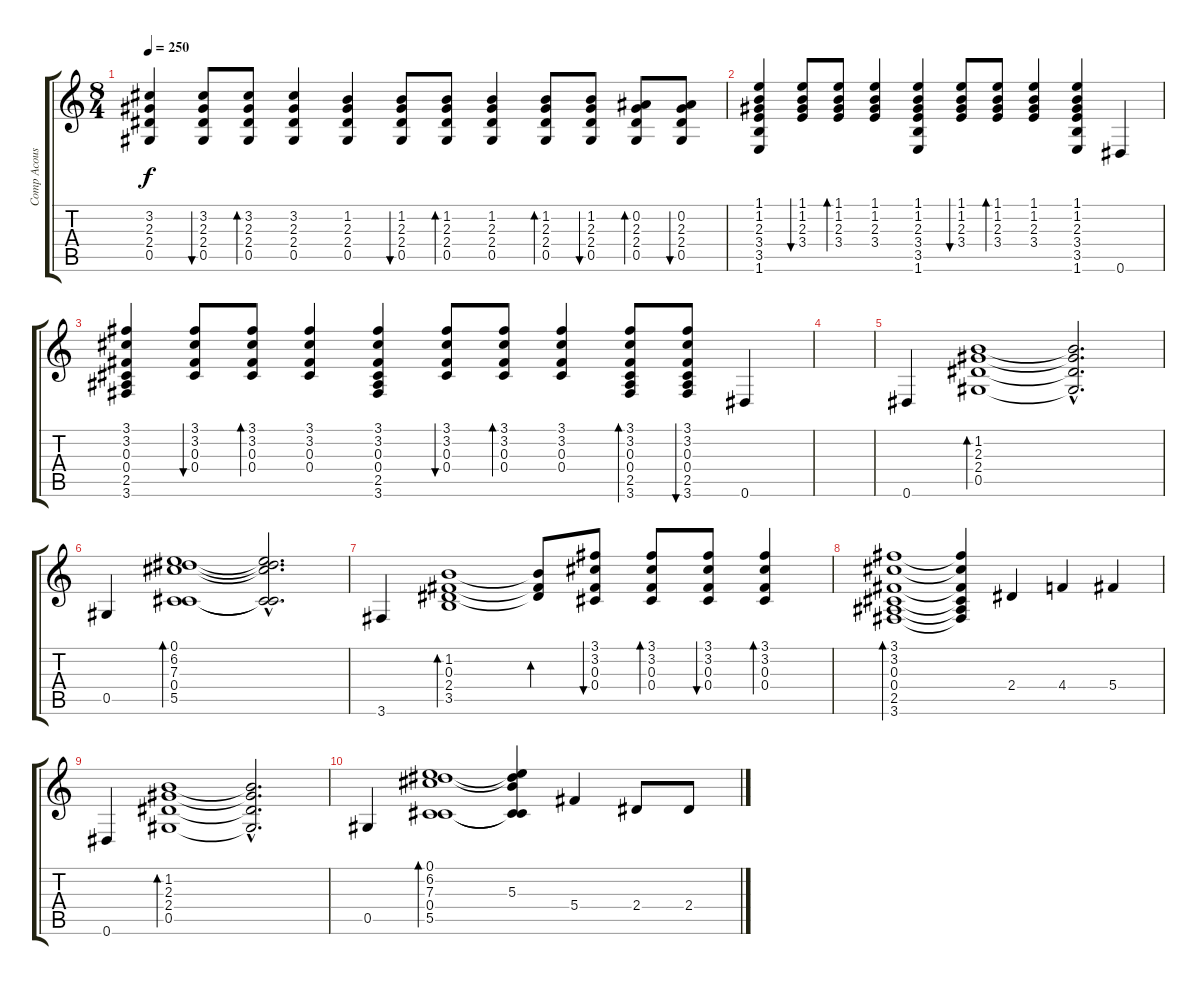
\track ("Comp Acoustic Guitar" "Comp Acous") {instrument acousticguitarnylon}
\staff {score tabs}
\tuning (Eb4 Bb3 Gb3 Db3 Ab2 Eb2) {hide}
\ts (8 4)
\tempo 250
\clef g2
\ks c
(3.2 2.3 2.4 0.5).4{dy f} (3.2 2.3 2.4 0.5).8{bu 240} (3.2 2.3 2.4 0.5).8{bd 240} (3.2 2.3 2.4 0.5).4 (1.2 2.3 2.4 0.5).4 (1.2 2.3 2.4 0.5).8{bu 240} (1.2 2.3 2.4 0.5).8{bd 240} (1.2 2.3 2.4 0.5).4 (1.2 2.3 2.4 0.5).8{bd 240} (1.2 2.3 2.4 0.5).8{bu 240} (0.2 2.3 2.4 0.5).8{bd 240} (0.2 2.3 2.4 0.5).8{bu 240} |
(1.1 1.2 2.3 3.4 3.5 1.6).4 (1.1 1.2 2.3 3.4).8{bu 240} (1.1 1.2 2.3 3.4).8{bd 240} (1.1 1.2 2.3 3.4).4 (1.1 1.2 2.3 3.4 3.5 1.6).4 (1.1 1.2 2.3 3.4).8{bu 240} (1.1 1.2 2.3 3.4).8{bd 240} (1.1 1.2 2.3 3.4).4 (1.1 1.2 2.3 3.4 3.5 1.6).4 0.6.4 |
(3.1 3.2 0.3 0.4 2.5 3.6).4 (3.1 3.2 0.3 0.4).8{bu 240} (3.1 3.2 0.3 0.4).8{bd 240} (3.1 3.2 0.3 0.4).4 (3.1 3.2 0.3 0.4 2.5 3.6).4 (3.1 3.2 0.3 0.4).8{bu 240} (3.1 3.2 0.3 0.4).8{bd 240} (3.1 3.2 0.3 0.4).4 (3.1 3.2 0.3 0.4 2.5 3.6).8{bd 240} (3.1 3.2 0.3 0.4 2.5 3.6).8{bu 240} 0.6.4 |
|
0.6.4 (1.2 2.3 2.4 0.5).1{bd 480} (1.2{hac t} 2.3{hac t} 2.4{hac t} 0.5{hac t}).2{d} |
0.5.4 (0.1 6.2 7.3 0.4 5.5).1{bd 480} (0.1{hac t} 6.2{hac t} 7.3{hac t} 0.4{hac t} 5.5{hac t}).2{d} |
3.6.4 (1.2 0.3 2.4 3.5).1{bd 480} (1.2{t} 0.3{t} 2.4{t}).8{bd 240} (3.1 3.2 0.3 0.4).8{bu 240} (3.1 3.2 0.3 0.4).8{bd 240} (3.1 3.2 0.3 0.4).8{bu 240} (3.1 3.2 0.3 0.4).4{bd 480} |
(3.1 3.2 0.3 0.4 2.5 3.6).1{bd 480} (3.1{t} 3.2{t} 0.3{t} 0.4{t} 2.5{t} 3.6{t}).4 2.4.4 4.4.4 5.4.4 |
0.6.4 (1.2 2.3 2.4 0.5).1{bd 480} (1.2{hac t} 2.3{hac t} 2.4{hac t} 0.5{hac t}).2{d} |
0.5.4 (0.1 6.2 7.3 0.4 5.5).1{bd 480} (0.1{t} 6.2{t} 5.3 0.4{t} 5.5{t}).4 5.4.4 2.4.8 2.4.8
